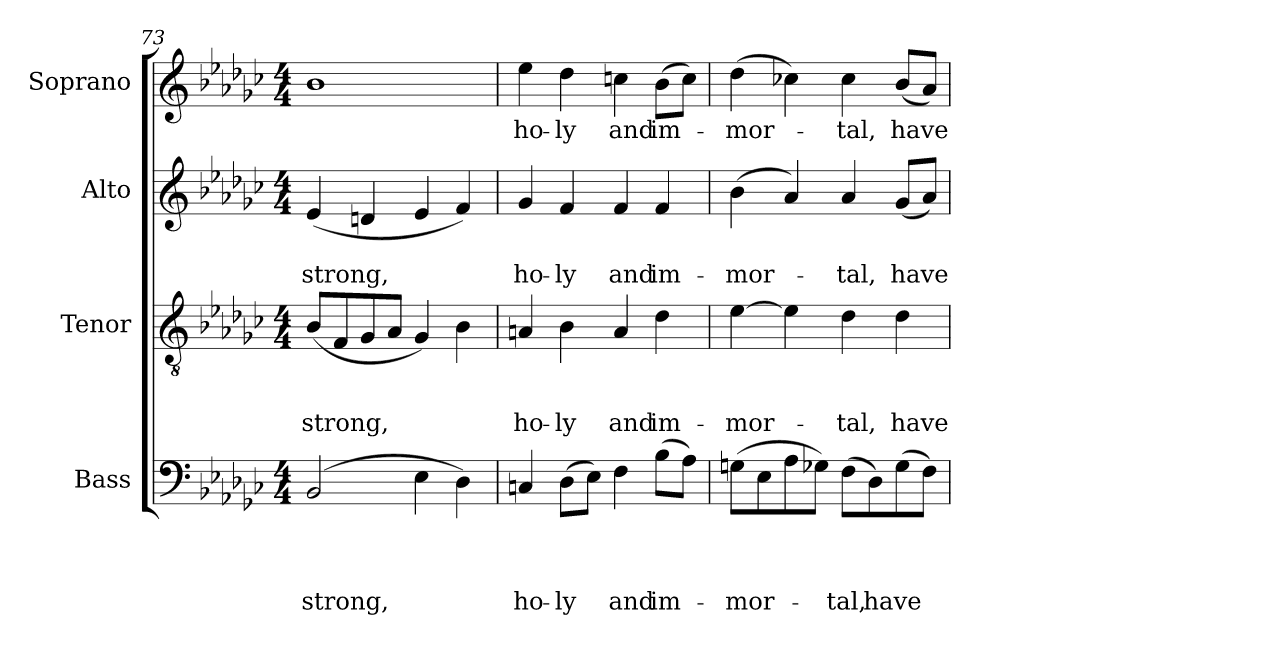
**kern	**text	**text	**text	**text	**kern	**text	**text	**text	**kern	**text	**text	**kern	**text
*part4	*part4	*part4	*part4	*part4	*part3	*part3	*part3	*part3	*part2	*part2	*part2	*part1	*part1
*staff4	*staff4	*staff4	*staff4	*staff4	*staff3	*staff3	*staff3	*staff3	*staff2	*staff2	*staff2	*staff1	*staff1
*I"Bass	*	*	*	*	*I"Tenor	*	*	*	*I"Alto	*	*	*I"Soprano	*
*clefF4	*	*	*	*	*clefGv2	*	*	*	*clefG2	*	*	*clefG2	*
*k[b-e-a-d-g-c-]	*	*	*	*	*k[b-e-a-d-g-c-]	*	*	*	*k[b-e-a-d-g-c-]	*	*	*k[b-e-a-d-g-c-]	*
*G-:	*	*	*	*	*G-:	*	*	*	*G-:	*	*	*G-:	*
*M4/4	*	*	*	*	*M4/4	*	*	*	*M4/4	*	*	*M4/4	*
=73	=73	=73	=73	=73	=73	=73	=73	=73	=73	=73	=73	=73	=73
!	!	!	!	!LO:LY:b	!	!	!	!LO:LY:b	!	!	!LO:LY:b	!	!
(2BB-/	.	.	.	strong,	(>8B-/L	.	.	strong,	(<4e-/	.	strong,	1b-	.
.	.	.	.	.	8F/	.	.	.	.	.	.	.	.
.	.	.	.	.	8G-/	.	.	.	4dn/	.	.	.	.
.	.	.	.	.	8A-/J	.	.	.	.	.	.	.	.
4E-\	.	.	.	.	4G-/)	.	.	.	4e-/	.	.	.	.
4D-\)	.	.	.	.	4B-\	.	.	.	4f/)	.	.	.	.
=74	=74	=74	=74	=74	=74	=74	=74	=74	=74	=74	=74	=74	=74
!	!	!	!	!LO:LY:b	!	!	!	!LO:LY:b	!	!	!LO:LY:b	!	!LO:LY:b
4Cn/	.	.	.	ho-	4An/	.	.	ho-	4g-/	.	ho-	4ee-\	ho-
!	!	!	!	!LO:LY:b	!	!	!	!LO:LY:b	!	!	!LO:LY:b	!	!LO:LY:b
(>8D-\L	.	.	.	-ly	4B-\	.	.	-ly	4f/	.	-ly	4dd-\	-ly
8E-\J)	.	.	.	.	.	.	.	.	.	.	.	.	.
!	!	!	!	!LO:LY:b	!	!	!	!LO:LY:b	!	!	!LO:LY:b	!	!LO:LY:b
4F\	.	.	.	and	4A/	.	.	and	4f/	.	and	4ccn\	and
!	!	!	!	!LO:LY:b	!	!	!	!LO:LY:b	!	!	!LO:LY:b	!	!LO:LY:b
(>8B-\L	.	.	.	im-	4d-\	.	.	im-	4f/	.	im-	(>8b-\L	im-
8A-\J)	.	.	.	.	.	.	.	.	.	.	.	8cc\J)	.
=75	=75	=75	=75	=75	=75	=75	=75	=75	=75	=75	=75	=75	=75
!	!	!	!	!LO:LY:b	!	!	!	!LO:LY:b	!	!	!LO:LY:b	!	!LO:LY:b
(>8Gn\L	.	.	.	-mor-	[>4e-\	.	.	-mor-	(>4b-\	.	-mor-	(>4dd-\	-mor-
8E-\	.	.	.	.	.	.	.	.	.	.	.	.	.
8A-\	.	.	.	.	4e-\]	.	.	.	4a-/)	.	.	4cc-X\)	.
8G-X\J)	.	.	.	.	.	.	.	.	.	.	.	.	.
!	!	!	!	!LO:LY:b	!	!	!	!LO:LY:b	!	!	!LO:LY:b	!	!LO:LY:b
(>8F\L	.	.	.	-tal,	4d-\	.	.	-tal,	4a-/	.	-tal,	4cc-\	-tal,
!	!	!	!	!LO:LY:b	!	!	!	!	!	!	!	!	!
8D-\)	.	.	.	have	.	.	.	.	.	.	.	.	.
!	!	!	!	!	!	!	!	!LO:LY:b	!	!	!LO:LY:b	!	!LO:LY:b
(>8G-\	.	.	.	.	4d-\	.	.	have	(<8g-/L	.	have	(<8b-/L	have
8F\J)	.	.	.	.	.	.	.	.	8a-/J)	.	.	8a-/J)	.
=	=	=	=	=	=	=	=	=	=	=	=	=	=
*-	*-	*-	*-	*-	*-	*-	*-	*-	*-	*-	*-	*-	*-
